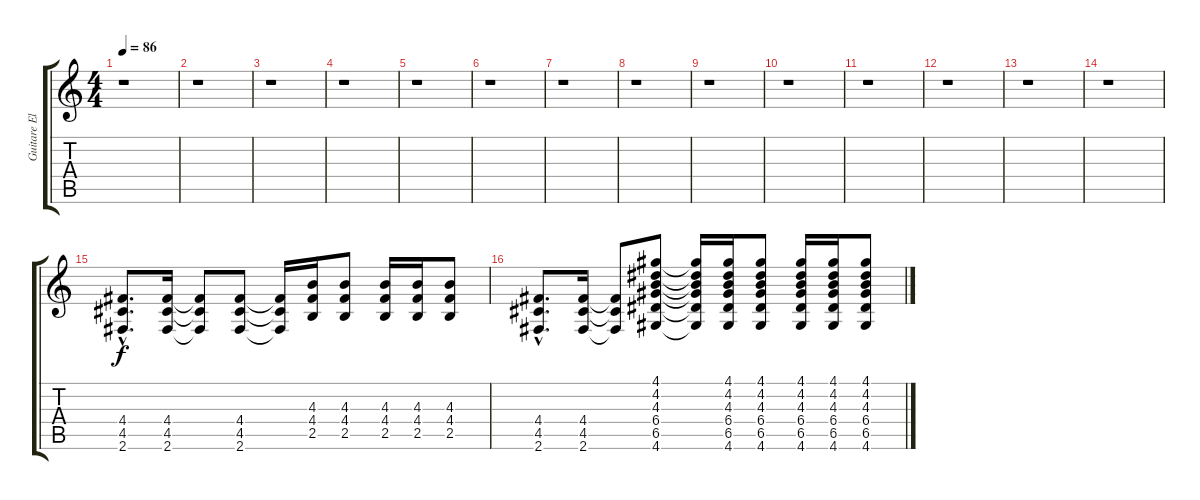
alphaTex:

\track ("Guitare Electrique" "Guitare El") {instrument distortionguitar}
\staff {score tabs}
\tuning (E4 B3 G3 D3 A2 E2) {hide}
\ts (4 4)
\tempo 86
\clef g2
\ks c
r.1{dy f instrument distortionguitar} |
r.1 |
r.1 |
r.1 |
r.1 |
r.1 |
r.1 |
r.1 |
r.1 |
r.1 |
r.1 |
r.1 |
r.1 |
r.1 |
(4.4{hac} 4.5{hac} 2.6{hac}).8{d} (4.4 4.5 2.6).16 (4.4{t} 4.5{t} 2.6{t}).8 (4.4 4.5 2.6).8 (4.4{t} 4.5{t} 2.6{t}).16 (4.3 4.4 2.5).16 (4.3 4.4 2.5).8 (4.3 4.4 2.5).16 (4.3 4.4 2.5).16 (4.3 4.4 2.5).8 |
(4.4{hac} 4.5{hac} 2.6{hac}).8{d} (4.4 4.5 2.6).16 (4.4{t} 4.5{t} 2.6{t}).8 (4.1 4.2 4.3 6.4 6.5 4.6).8 (4.1{t} 4.2{t} 4.3{t} 6.4{t} 6.5{t} 4.6{t}).16 (4.1 4.2 4.3 6.4 6.5 4.6).16 (4.1 4.2 4.3 6.4 6.5 4.6).8 (4.1 4.2 4.3 6.4 6.5 4.6).16 (4.1 4.2 4.3 6.4 6.5 4.6).16 (4.1 4.2 4.3 6.4 6.5 4.6).8
